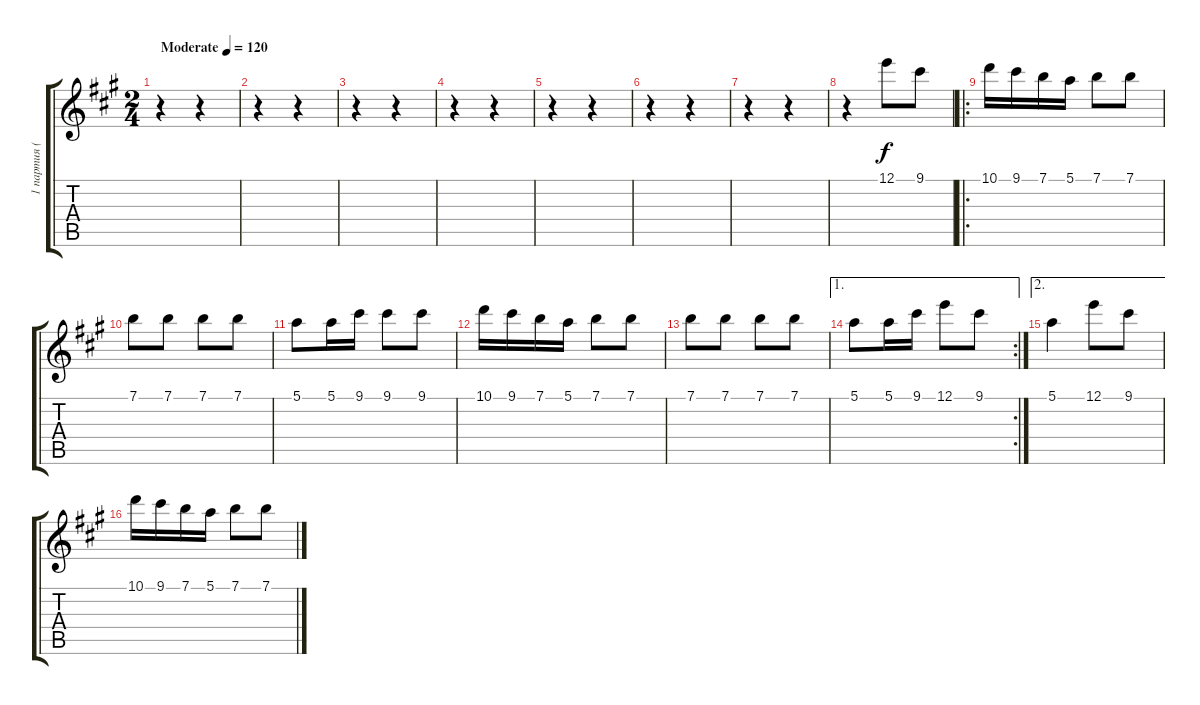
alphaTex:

\track ("1 партия (Guitar 1)" "1 партия (") {instrument acousticguitarnylon}
\staff {score tabs}
\tuning (E4 B3 G3 D3 A2 E2) {hide}
\ts (2 4)
\tempo (120 "Moderate")
\clef g2
\ks a
r.4{dy f instrument acousticguitarnylon} r.4 |
r.4 r.4 |
r.4 r.4 |
r.4 r.4 |
r.4 r.4 |
r.4 r.4 |
r.4 r.4 |
r.4 12.1.8 9.1.8 |
\ro
10.1.16 9.1.16 7.1.16 5.1.16 7.1.8 7.1.8 |
7.1.8 7.1.8 7.1.8 7.1.8 |
5.1.8 5.1.16 9.1.16 9.1.8 9.1.8 |
10.1.16 9.1.16 7.1.16 5.1.16 7.1.8 7.1.8 |
7.1.8 7.1.8 7.1.8 7.1.8 |
\ae 1
\rc 2
5.1.8 5.1.16 9.1.16 12.1.8 9.1.8 |
\ae 2
5.1.4 12.1.8 9.1.8 |
10.1.16 9.1.16 7.1.16 5.1.16 7.1.8 7.1.8
